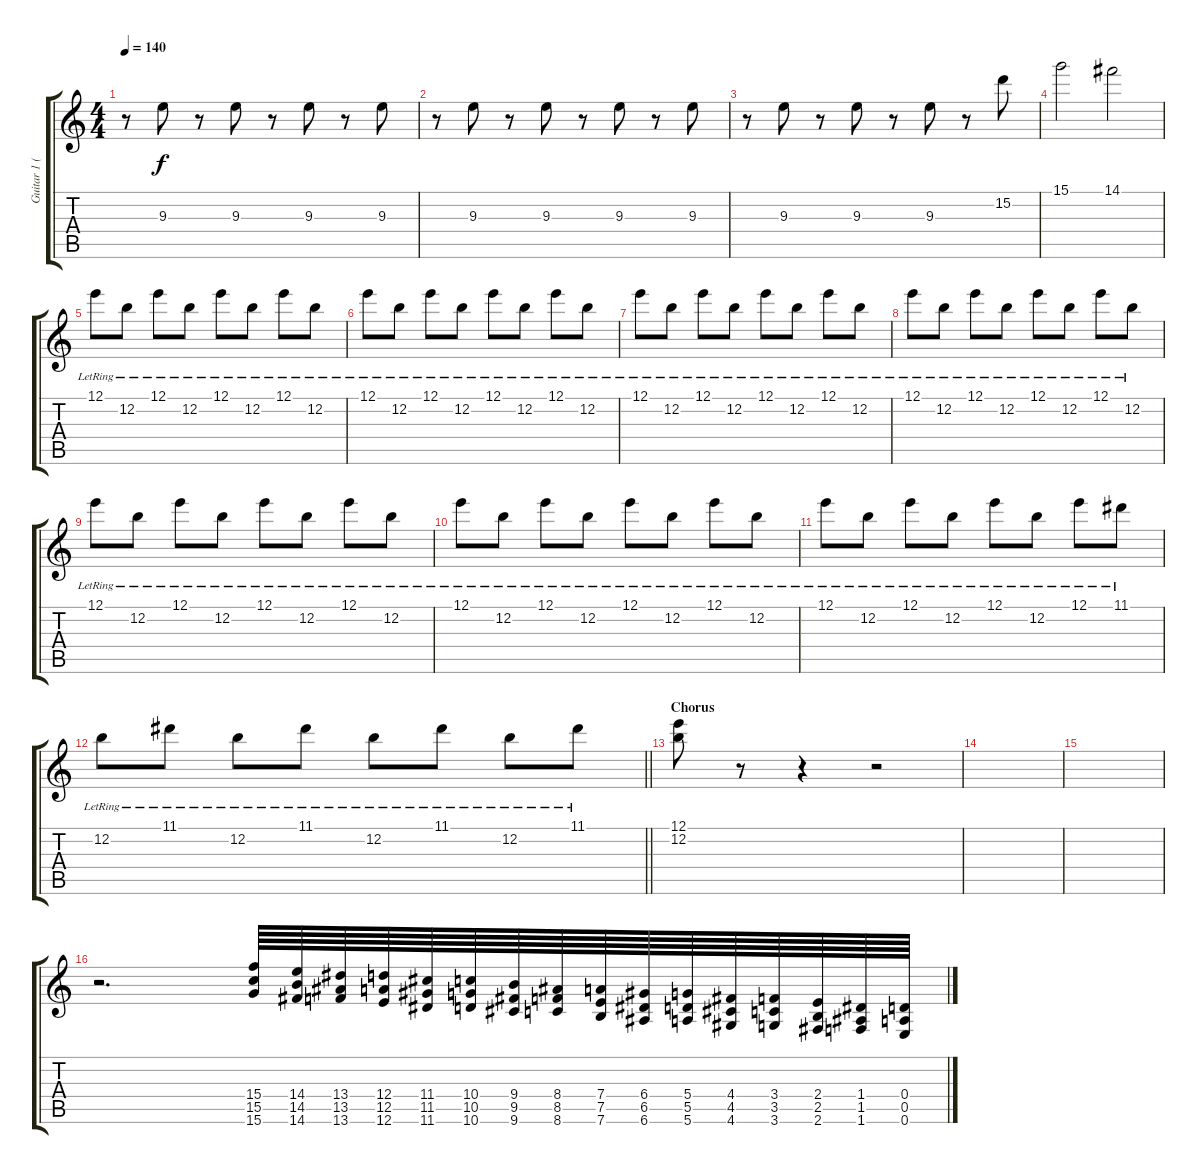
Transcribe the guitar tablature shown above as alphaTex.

\track ("Guitar 1 (Ross)" "Guitar 1 (") {instrument overdrivenguitar}
\staff {score tabs}
\tuning (E4 B3 G3 D3 A2 E2) {hide}
\ts (4 4)
\tempo 140
\clef g2
\ks c
r.8{dy f} 9.3.8 r.8 9.3.8 r.8 9.3.8 r.8 9.3.8 |
r.8 9.3.8 r.8 9.3.8 r.8 9.3.8 r.8 9.3.8 |
r.8 9.3.8 r.8 9.3.8 r.8 9.3.8 r.8 15.2.8{instrument overdrivenguitar} |
15.1.2 14.1.2 |
12.1{lr}.8 12.2{lr}.8 12.1{lr}.8 12.2{lr}.8 12.1{lr}.8 12.2{lr}.8 12.1{lr}.8 12.2{lr}.8 |
12.1{lr}.8 12.2{lr}.8 12.1{lr}.8 12.2{lr}.8 12.1{lr}.8 12.2{lr}.8 12.1{lr}.8 12.2{lr}.8 |
12.1{lr}.8 12.2{lr}.8 12.1{lr}.8 12.2{lr}.8 12.1{lr}.8 12.2{lr}.8 12.1{lr}.8 12.2{lr}.8 |
12.1{lr}.8 12.2{lr}.8 12.1{lr}.8 12.2{lr}.8 12.1{lr}.8 12.2{lr}.8 12.1{lr}.8 12.2{lr}.8 |
12.1{lr}.8 12.2{lr}.8 12.1{lr}.8 12.2{lr}.8 12.1{lr}.8 12.2{lr}.8 12.1{lr}.8 12.2{lr}.8 |
12.1{lr}.8 12.2{lr}.8 12.1{lr}.8 12.2{lr}.8 12.1{lr}.8 12.2{lr}.8 12.1{lr}.8 12.2{lr}.8 |
12.1{lr}.8 12.2{lr}.8 12.1{lr}.8 12.2{lr}.8 12.1{lr}.8 12.2{lr}.8 12.1{lr}.8 11.1{lr}.8 |
\barLineRight lightlight
12.2{lr}.8 11.1{lr}.8 12.2{lr}.8 11.1{lr}.8 12.2{lr}.8 11.1{lr}.8 12.2{lr}.8 11.1{lr}.8 |
\section ("" "Chorus")
(12.1 12.2).8 r.8 r.4 r.2 |
|
|
r.2{d instrument guitarharmonics} (15.4 15.5 15.6).64 (14.4 14.5 14.6).64 (13.4 13.5 13.6).64 (12.4 12.5 12.6).64 (11.4 11.5 11.6).64 (10.4 10.5 10.6).64 (9.4 9.5 9.6).64 (8.4 8.5 8.6).64 (7.4 7.5 7.6).64 (6.4 6.5 6.6).64 (5.4 5.5 5.6).64 (4.4 4.5 4.6).64 (3.4 3.5 3.6).64 (2.4 2.5 2.6).64 (1.4 1.5 1.6).64 (0.4 0.5 0.6).64
